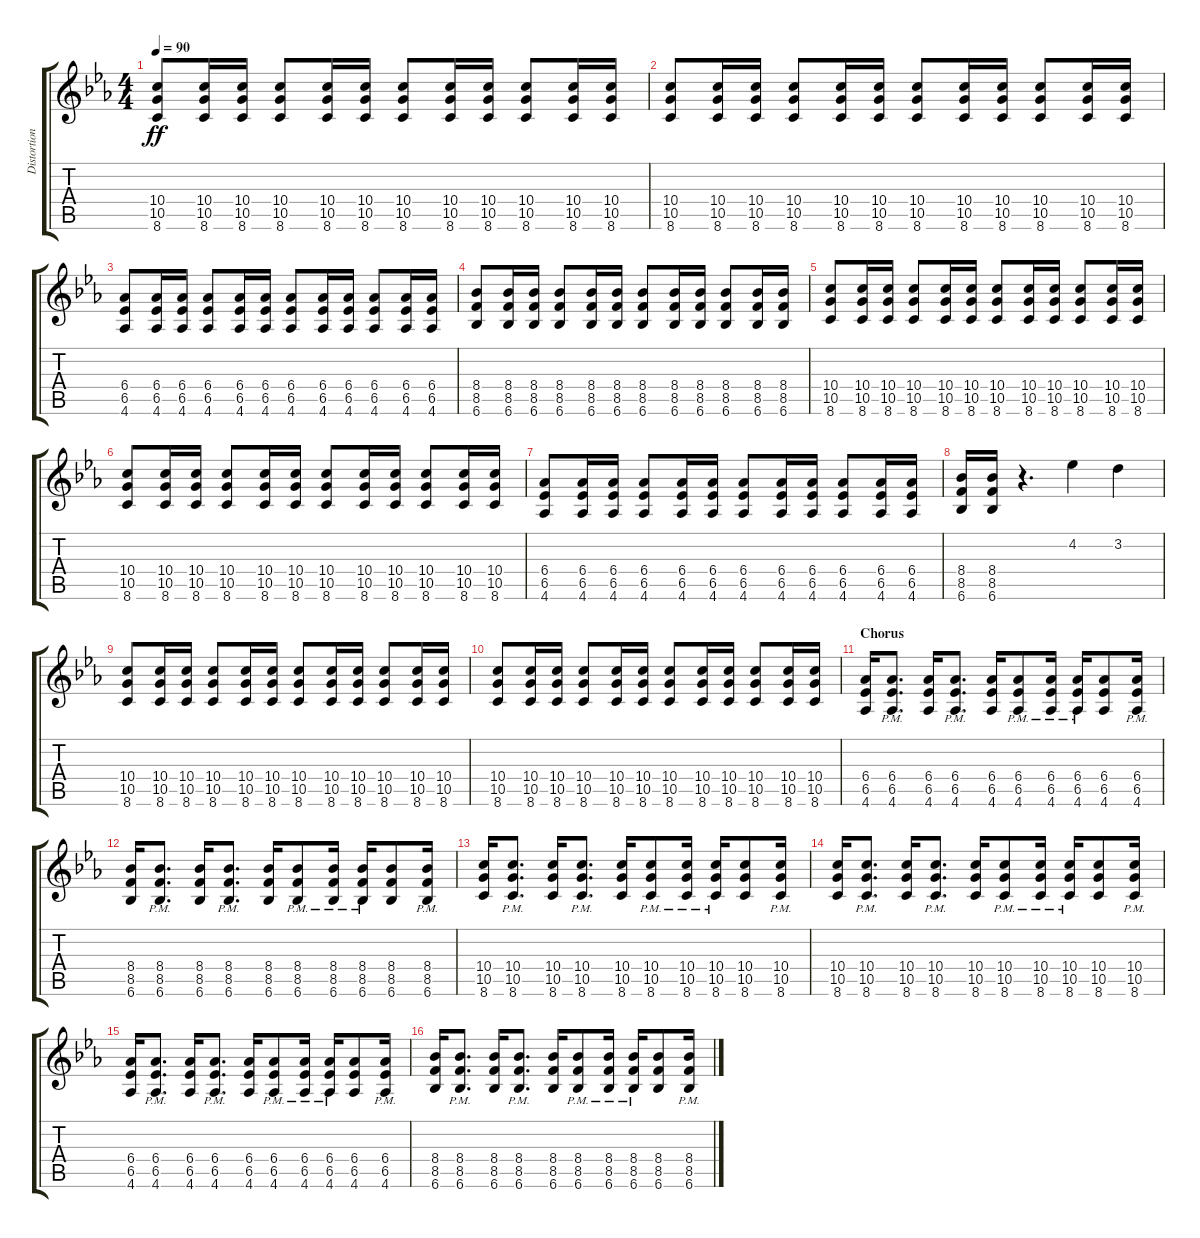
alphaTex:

\track ("Distortion Guitar 2" "Distortion") {instrument distortionguitar}
\staff {score tabs}
\tuning (E4 B3 G3 D3 A2 E2) {hide}
\ts (4 4)
\tempo 90
\clef g2
\ks cminor
(10.4 10.5 8.6).8{dy ff} (10.4 10.5 8.6).16 (10.4 10.5 8.6).16 (10.4 10.5 8.6).8 (10.4 10.5 8.6).16 (10.4 10.5 8.6).16 (10.4 10.5 8.6).8 (10.4 10.5 8.6).16 (10.4 10.5 8.6).16 (10.4 10.5 8.6).8 (10.4 10.5 8.6).16 (10.4 10.5 8.6).16 |
(10.4 10.5 8.6).8 (10.4 10.5 8.6).16 (10.4 10.5 8.6).16 (10.4 10.5 8.6).8 (10.4 10.5 8.6).16 (10.4 10.5 8.6).16 (10.4 10.5 8.6).8 (10.4 10.5 8.6).16 (10.4 10.5 8.6).16 (10.4 10.5 8.6).8 (10.4 10.5 8.6).16 (10.4 10.5 8.6).16 |
(6.4 6.5 4.6).8 (6.4 6.5 4.6).16 (6.4 6.5 4.6).16 (6.4 6.5 4.6).8 (6.4 6.5 4.6).16 (6.4 6.5 4.6).16 (6.4 6.5 4.6).8 (6.4 6.5 4.6).16 (6.4 6.5 4.6).16 (6.4 6.5 4.6).8 (6.4 6.5 4.6).16 (6.4 6.5 4.6).16 |
(8.4 8.5 6.6).8 (8.4 8.5 6.6).16 (8.4 8.5 6.6).16 (8.4 8.5 6.6).8 (8.4 8.5 6.6).16 (8.4 8.5 6.6).16 (8.4 8.5 6.6).8 (8.4 8.5 6.6).16 (8.4 8.5 6.6).16 (8.4 8.5 6.6).8 (8.4 8.5 6.6).16 (8.4 8.5 6.6).16 |
(10.4 10.5 8.6).8 (10.4 10.5 8.6).16 (10.4 10.5 8.6).16 (10.4 10.5 8.6).8 (10.4 10.5 8.6).16 (10.4 10.5 8.6).16 (10.4 10.5 8.6).8 (10.4 10.5 8.6).16 (10.4 10.5 8.6).16 (10.4 10.5 8.6).8 (10.4 10.5 8.6).16 (10.4 10.5 8.6).16 |
(10.4 10.5 8.6).8 (10.4 10.5 8.6).16 (10.4 10.5 8.6).16 (10.4 10.5 8.6).8 (10.4 10.5 8.6).16 (10.4 10.5 8.6).16 (10.4 10.5 8.6).8 (10.4 10.5 8.6).16 (10.4 10.5 8.6).16 (10.4 10.5 8.6).8 (10.4 10.5 8.6).16 (10.4 10.5 8.6).16 |
(6.4 6.5 4.6).8 (6.4 6.5 4.6).16 (6.4 6.5 4.6).16 (6.4 6.5 4.6).8 (6.4 6.5 4.6).16 (6.4 6.5 4.6).16 (6.4 6.5 4.6).8 (6.4 6.5 4.6).16 (6.4 6.5 4.6).16 (6.4 6.5 4.6).8 (6.4 6.5 4.6).16 (6.4 6.5 4.6).16 |
(8.4 8.5 6.6).16 (8.4 8.5 6.6).16 r.4{d} 4.2.4 3.2.4 |
(10.4 10.5 8.6).8 (10.4 10.5 8.6).16 (10.4 10.5 8.6).16 (10.4 10.5 8.6).8 (10.4 10.5 8.6).16 (10.4 10.5 8.6).16 (10.4 10.5 8.6).8 (10.4 10.5 8.6).16 (10.4 10.5 8.6).16 (10.4 10.5 8.6).8 (10.4 10.5 8.6).16 (10.4 10.5 8.6).16 |
(10.4 10.5 8.6).8 (10.4 10.5 8.6).16 (10.4 10.5 8.6).16 (10.4 10.5 8.6).8 (10.4 10.5 8.6).16 (10.4 10.5 8.6).16 (10.4 10.5 8.6).8 (10.4 10.5 8.6).16 (10.4 10.5 8.6).16 (10.4 10.5 8.6).8 (10.4 10.5 8.6).16 (10.4 10.5 8.6).16 |
\section ("" "Chorus")
(6.4 6.5 4.6).16 (6.4{pm} 6.5{pm} 4.6{pm}).8{d} (6.4 6.5 4.6).16 (6.4{pm} 6.5{pm} 4.6{pm}).8{d} (6.4 6.5 4.6).16 (6.4{pm} 6.5{pm} 4.6{pm}).8 (6.4{pm} 6.5{pm} 4.6{pm}).16 (6.4{pm} 6.5{pm} 4.6{pm}).16 (6.4 6.5 4.6).8 (6.4{pm} 6.5{pm} 4.6{pm}).16 |
(8.4 8.5 6.6).16 (8.4{pm} 8.5{pm} 6.6{pm}).8{d} (8.4 8.5 6.6).16 (8.4{pm} 8.5{pm} 6.6{pm}).8{d} (8.4 8.5 6.6).16 (8.4{pm} 8.5{pm} 6.6{pm}).8 (8.4{pm} 8.5{pm} 6.6{pm}).16 (8.4{pm} 8.5{pm} 6.6{pm}).16 (8.4 8.5 6.6).8 (8.4{pm} 8.5{pm} 6.6{pm}).16 |
(10.4 10.5 8.6).16 (10.4{pm} 10.5{pm} 8.6{pm}).8{d} (10.4 10.5 8.6).16 (10.4{pm} 10.5{pm} 8.6{pm}).8{d} (10.4 10.5 8.6).16 (10.4{pm} 10.5{pm} 8.6{pm}).8 (10.4{pm} 10.5{pm} 8.6{pm}).16 (10.4{pm} 10.5{pm} 8.6{pm}).16 (10.4 10.5 8.6).8 (10.4{pm} 10.5{pm} 8.6{pm}).16 |
(10.4 10.5 8.6).16 (10.4{pm} 10.5{pm} 8.6{pm}).8{d} (10.4 10.5 8.6).16 (10.4{pm} 10.5{pm} 8.6{pm}).8{d} (10.4 10.5 8.6).16 (10.4{pm} 10.5{pm} 8.6{pm}).8 (10.4{pm} 10.5{pm} 8.6{pm}).16 (10.4{pm} 10.5{pm} 8.6{pm}).16 (10.4 10.5 8.6).8 (10.4{pm} 10.5{pm} 8.6{pm}).16 |
(6.4 6.5 4.6).16 (6.4{pm} 6.5{pm} 4.6{pm}).8{d} (6.4 6.5 4.6).16 (6.4{pm} 6.5{pm} 4.6{pm}).8{d} (6.4 6.5 4.6).16 (6.4{pm} 6.5{pm} 4.6{pm}).8 (6.4{pm} 6.5{pm} 4.6{pm}).16 (6.4{pm} 6.5{pm} 4.6{pm}).16 (6.4 6.5 4.6).8 (6.4{pm} 6.5{pm} 4.6{pm}).16 |
(8.4 8.5 6.6).16 (8.4{pm} 8.5{pm} 6.6{pm}).8{d} (8.4 8.5 6.6).16 (8.4{pm} 8.5{pm} 6.6{pm}).8{d} (8.4 8.5 6.6).16 (8.4{pm} 8.5{pm} 6.6{pm}).8 (8.4{pm} 8.5{pm} 6.6{pm}).16 (8.4{pm} 8.5{pm} 6.6{pm}).16 (8.4 8.5 6.6).8 (8.4{pm} 8.5{pm} 6.6{pm}).16
